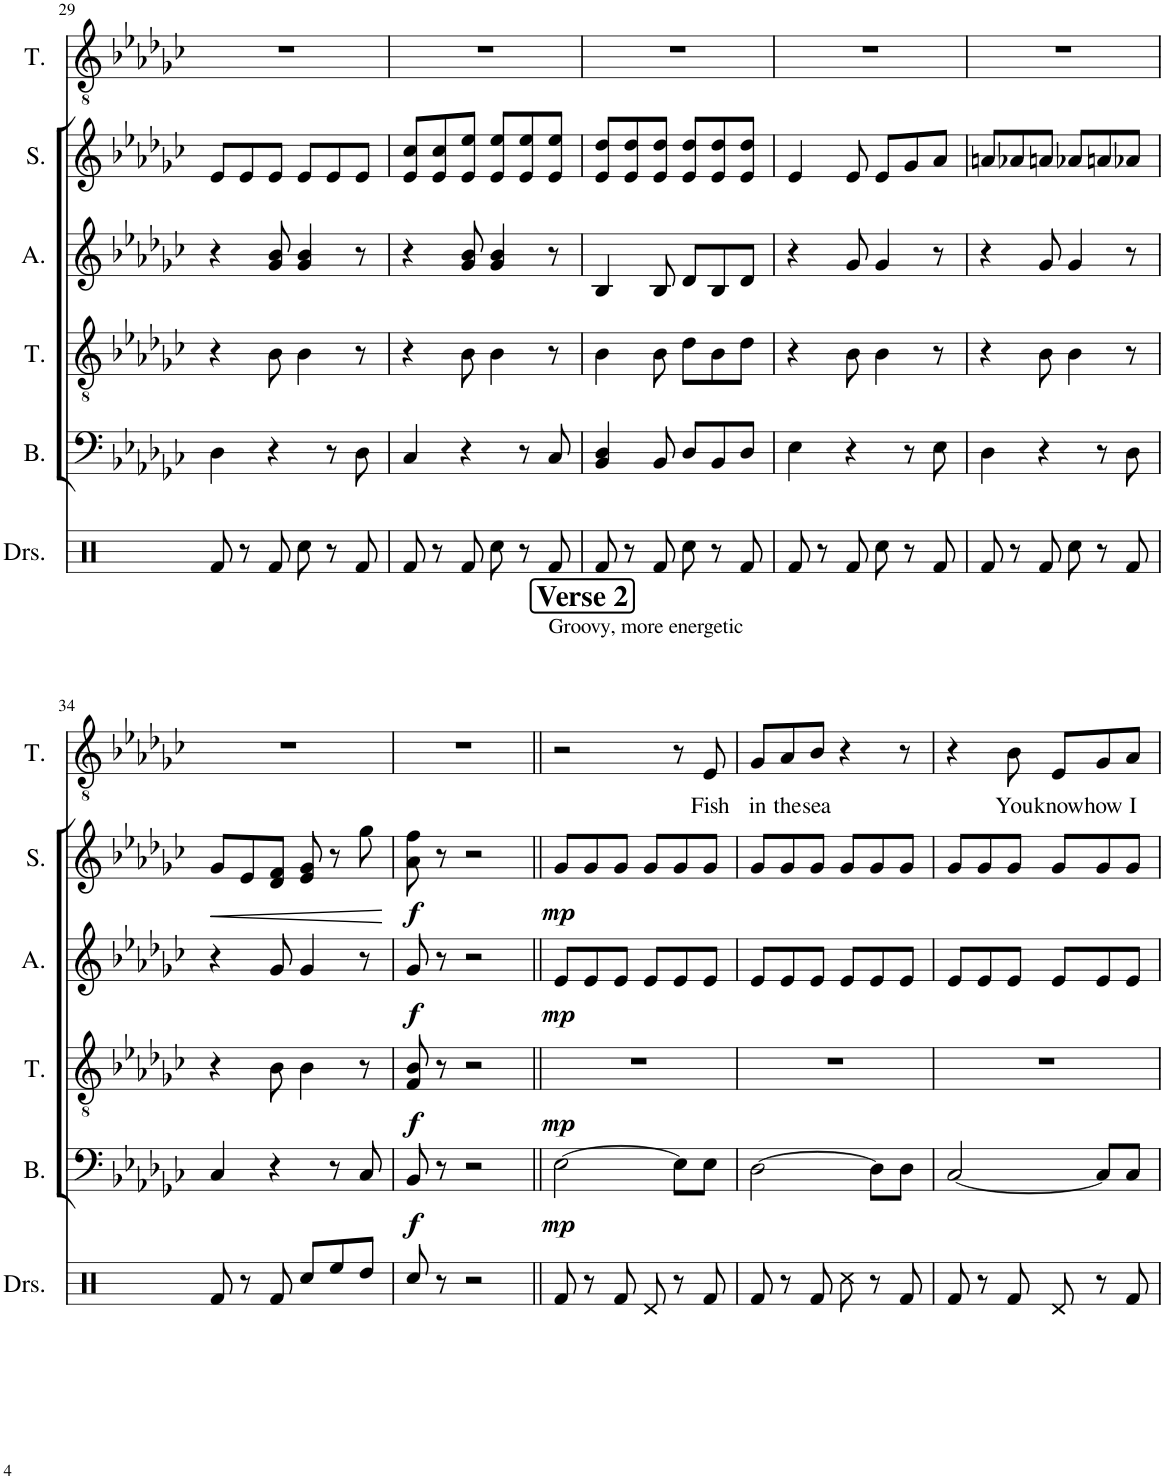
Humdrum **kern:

**kern	**kern	**dynam	**kern	**dynam	**kern	**dynam	**kern	**dynam	**kern	**text
*part6	*part5	*part5	*part4	*part4	*part3	*part3	*part2	*part2	*part1	*part1
*staff6	*staff5	*staff5	*staff4	*staff4	*staff3	*staff3	*staff2	*staff2	*staff1	*staff1
*I"Drumset	*I"Bass	*	*I"Tenor	*	*I"Alto	*	*I"Soprano	*	*I"Tenor	*
*I'Drs.	*I'B.	*	*I'T.	*	*I'A.	*	*I'S.	*	*I'T.	*
!!LO:PB:g=z
*clefX	*clefF4	*	*clefGv2	*	*clefG2	*	*clefG2	*	*clefGv2	*
*k[]	*k[b-e-a-d-g-c-]	*	*k[b-e-a-d-g-c-]	*	*k[b-e-a-d-g-c-]	*	*k[b-e-a-d-g-c-]	*	*k[b-e-a-d-g-c-]	*
*M6/8	*M6/8	*	*M6/8	*	*M6/8	*	*M6/8	*	*M6/8	*
=29	=29	=29	=29	=29	=29	=29	=29	=29	=29	=29
8Rf/	4D-\	.	4r	.	4r	.	8e-/L	.	2.r	.
8r	.	.	.	.	.	.	8e-/	.	.	.
8Rf/	4r	.	8B-\	.	8g-/ 8b-/	.	8e-/J	.	.	.
8Rcc\	.	.	4B-\	.	4g-/ 4b-/	.	8e-/L	.	.	.
8r	8r	.	.	.	.	.	8e-/	.	.	.
8Rf/	8D-\	.	8r	.	8r	.	8e-/J	.	.	.
=30	=30	=30	=30	=30	=30	=30	=30	=30	=30	=30
8Rf/	4C-/	.	4r	.	4r	.	8e-/ 8cc-/L	.	2.r	.
8r	.	.	.	.	.	.	8e-/ 8cc-/	.	.	.
8Rf/	4r	.	8B-\	.	8g-/ 8b-/	.	8e-/ 8ee-/J	.	.	.
8Rcc\	.	.	4B-\	.	4g-/ 4b-/	.	8e-/ 8ee-/L	.	.	.
8r	8r	.	.	.	.	.	8e-/ 8ee-/	.	.	.
8Rf/	8C-/	.	8r	.	8r	.	8e-/ 8ee-/J	.	.	.
=31	=31	=31	=31	=31	=31	=31	=31	=31	=31	=31
8Rf/	4BB-/ 4D-/	.	4B-\	.	4B-/	.	8e-/ 8dd-/L	.	2.r	.
8r	.	.	.	.	.	.	8e-/ 8dd-/	.	.	.
8Rf/	8BB-/	.	8B-\	.	8B-/	.	8e-/ 8dd-/J	.	.	.
8Rcc\	8D-/L	.	8d-\L	.	8d-/L	.	8e-/ 8dd-/L	.	.	.
8r	8BB-/	.	8B-\	.	8B-/	.	8e-/ 8dd-/	.	.	.
8Rf/	8D-/J	.	8d-\J	.	8d-/J	.	8e-/ 8dd-/J	.	.	.
=32	=32	=32	=32	=32	=32	=32	=32	=32	=32	=32
8Rf/	4E-\	.	4r	.	4r	.	4e-/	.	2.r	.
8r	.	.	.	.	.	.	.	.	.	.
8Rf/	4r	.	8B-\	.	8g-/	.	8e-/	.	.	.
8Rcc\	.	.	4B-\	.	4g-/	.	8e-/L	.	.	.
8r	8r	.	.	.	.	.	8g-/	.	.	.
8Rf/	8E-\	.	8r	.	8r	.	8a-/J	.	.	.
=33	=33	=33	=33	=33	=33	=33	=33	=33	=33	=33
8Rf/	4D-\	.	4r	.	4r	.	8an/L	.	2.r	.
8r	.	.	.	.	.	.	8a-X/	.	.	.
8Rf/	4r	.	8B-\	.	8g-/	.	8an/J	.	.	.
8Rcc\	.	.	4B-\	.	4g-/	.	8a-X/L	.	.	.
8r	8r	.	.	.	.	.	8an/	.	.	.
8Rf/	8D-\	.	8r	.	8r	.	8a-X/J	.	.	.
!!LO:LB:g=z
=34	=34	=34	=34	=34	=34	=34	=34	=34	=34	=34
!	!	!	!	!	!	!	!	!LO:HP:b	!	!
8Rf/	4C-/	.	4r	.	4r	.	8g-/L	<	2.r	.
8r	.	.	.	.	.	.	8e-/	.	.	.
8Rf/	4r	.	8B-\	.	8g-/	.	8d-/ 8f/J	.	.	.
8Rcc/L	.	.	4B-\	.	4g-/	.	8e-/ 8g-/	.	.	.
8Ree/	8r	.	.	.	.	.	8r	.	.	.
8Rdd/J	8C-/	.	8r	.	8r	.	8gg-\	.	.	.
.	.	.	.	.	.	.	.	[	.	.
=35	=35	=35	=35	=35	=35	=35	=35	=35	=35	=35
!	!	!LO:DY:b	!	!LO:DY:b	!	!LO:DY:b	!	!LO:DY:b	!	!
8Rcc/	8BB-/	f	8F/ 8B-/	f	8g-/	f	8a-\ 8ff\	f	2.r	.
8r	8r	.	8r	.	8r	.	8r	.	.	.
2r	2r	.	2r	.	2r	.	2r	.	.	.
!!LO:REH:place=s1:a:B:cj:fs=14:t=Verse 2
=36||	=36||	=36||	=36||	=36||	=36||	=36||	=36||	=36||	=36||	=36||
!	!	!	!	!	!	!	!	!	!LO:TX:a:t=Groovy, more energetic	!
!	!	!LO:DY:b	!	!LO:DY:b	!	!LO:DY:b	!	!LO:DY:b	!	!
8Rf/	[2E-\	mp	2.r	mp	8e-/L	mp	8g-/L	mp	2r	.
8r	.	.	.	.	8e-/	.	8g-/	.	.	.
8Rf/	.	.	.	.	8e-/J	.	8g-/J	.	.	.
8Rd/	.	.	.	.	8e-/L	.	8g-/L	.	.	.
8r	8E-\L]	.	.	.	8e-/	.	8g-/	.	8r	.
!	!	!	!	!	!	!	!	!	!	!LO:LY:b
8Rf/	8E-\J	.	.	.	8e-/J	.	8g-/J	.	8E-/	Fish
=37	=37	=37	=37	=37	=37	=37	=37	=37	=37	=37
!	!	!	!	!	!	!	!	!	!	!LO:LY:b
8Rf/	[2D-\	.	2.r	.	8e-/L	.	8g-/L	.	8G-/L	in
!	!	!	!	!	!	!	!	!	!	!LO:LY:b
8r	.	.	.	.	8e-/	.	8g-/	.	8A-/	the
!	!	!	!	!	!	!	!	!	!	!LO:LY:b
8Rf/	.	.	.	.	8e-/J	.	8g-/J	.	8B-/J	sea
8Rcc\	.	.	.	.	8e-/L	.	8g-/L	.	4r	.
8r	8D-\L]	.	.	.	8e-/	.	8g-/	.	.	.
8Rf/	8D-\J	.	.	.	8e-/J	.	8g-/J	.	8r	.
=38	=38	=38	=38	=38	=38	=38	=38	=38	=38	=38
8Rf/	[2C-/	.	2.r	.	8e-/L	.	8g-/L	.	4r	.
8r	.	.	.	.	8e-/	.	8g-/	.	.	.
!	!	!	!	!	!	!	!	!	!	!LO:LY:b
8Rf/	.	.	.	.	8e-/J	.	8g-/J	.	8B-\	You
!	!	!	!	!	!	!	!	!	!	!LO:LY:b
8Rd/	.	.	.	.	8e-/L	.	8g-/L	.	8E-/L	know
!	!	!	!	!	!	!	!	!	!	!LO:LY:b
8r	8C-/L]	.	.	.	8e-/	.	8g-/	.	8G-/	how
!	!	!	!	!	!	!	!	!	!	!LO:LY:b
8Rf/	8C-/J	.	.	.	8e-/J	.	8g-/J	.	8A-/J	I
=	=	=	=	=	=	=	=	=	=	=
*-	*-	*-	*-	*-	*-	*-	*-	*-	*-	*-
